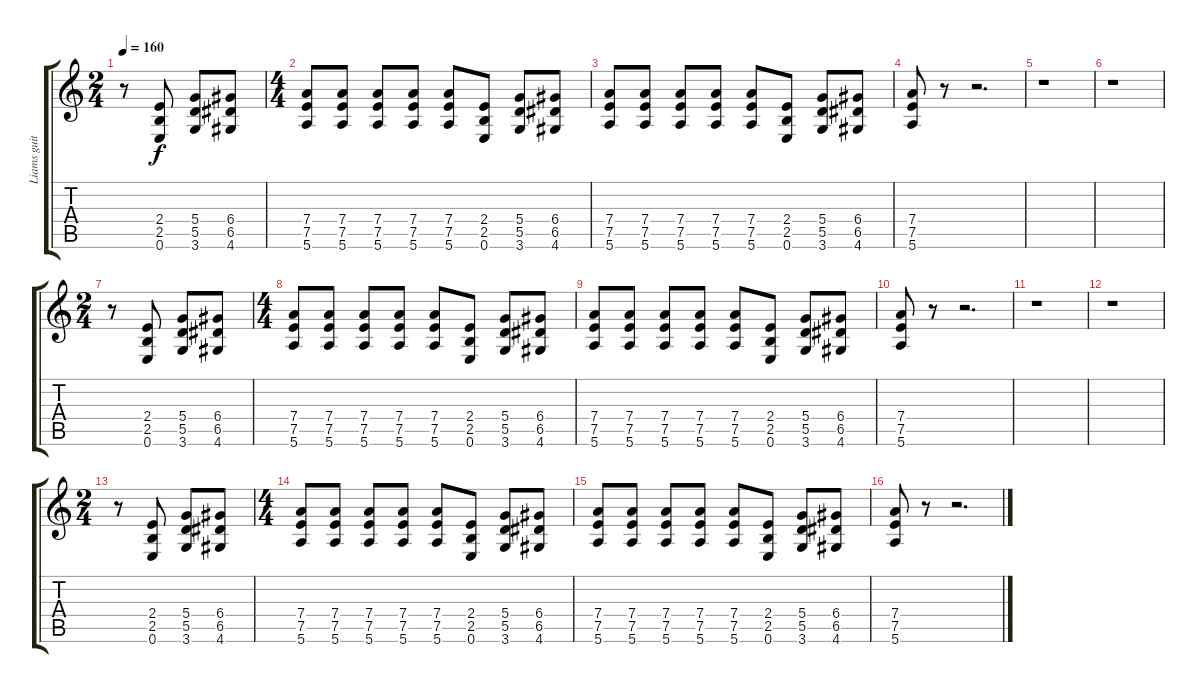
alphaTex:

\track ("Liams guitar" "Liams guit") {instrument distortionguitar}
\staff {score tabs}
\tuning (E4 B3 G3 D3 A2 E2) {hide}
\ts (2 4)
\tempo 160
\clef g2
\ks c
r.8{dy f instrument distortionguitar} (2.4 2.5 0.6).8 (5.4 5.5 3.6).8 (6.4 6.5 4.6).8 |
\ts (4 4)
(7.4 7.5 5.6).8 (7.4 7.5 5.6).8 (7.4 7.5 5.6).8 (7.4 7.5 5.6).8 (7.4 7.5 5.6).8 (2.4 2.5 0.6).8 (5.4 5.5 3.6).8 (6.4 6.5 4.6).8 |
(7.4 7.5 5.6).8 (7.4 7.5 5.6).8 (7.4 7.5 5.6).8 (7.4 7.5 5.6).8 (7.4 7.5 5.6).8 (2.4 2.5 0.6).8 (5.4 5.5 3.6).8 (6.4 6.5 4.6).8 |
(7.4 7.5 5.6).8 r.8 r.2{d} |
r.1 |
r.1 |
\ts (2 4)
r.8 (2.4 2.5 0.6).8 (5.4 5.5 3.6).8 (6.4 6.5 4.6).8 |
\ts (4 4)
(7.4 7.5 5.6).8 (7.4 7.5 5.6).8 (7.4 7.5 5.6).8 (7.4 7.5 5.6).8 (7.4 7.5 5.6).8 (2.4 2.5 0.6).8 (5.4 5.5 3.6).8 (6.4 6.5 4.6).8 |
(7.4 7.5 5.6).8 (7.4 7.5 5.6).8 (7.4 7.5 5.6).8 (7.4 7.5 5.6).8 (7.4 7.5 5.6).8 (2.4 2.5 0.6).8 (5.4 5.5 3.6).8 (6.4 6.5 4.6).8 |
(7.4 7.5 5.6).8 r.8 r.2{d} |
r.1 |
r.1 |
\ts (2 4)
r.8 (2.4 2.5 0.6).8 (5.4 5.5 3.6).8 (6.4 6.5 4.6).8 |
\ts (4 4)
(7.4 7.5 5.6).8 (7.4 7.5 5.6).8 (7.4 7.5 5.6).8 (7.4 7.5 5.6).8 (7.4 7.5 5.6).8 (2.4 2.5 0.6).8 (5.4 5.5 3.6).8 (6.4 6.5 4.6).8 |
(7.4 7.5 5.6).8 (7.4 7.5 5.6).8 (7.4 7.5 5.6).8 (7.4 7.5 5.6).8 (7.4 7.5 5.6).8 (2.4 2.5 0.6).8 (5.4 5.5 3.6).8 (6.4 6.5 4.6).8 |
(7.4 7.5 5.6).8 r.8 r.2{d}
